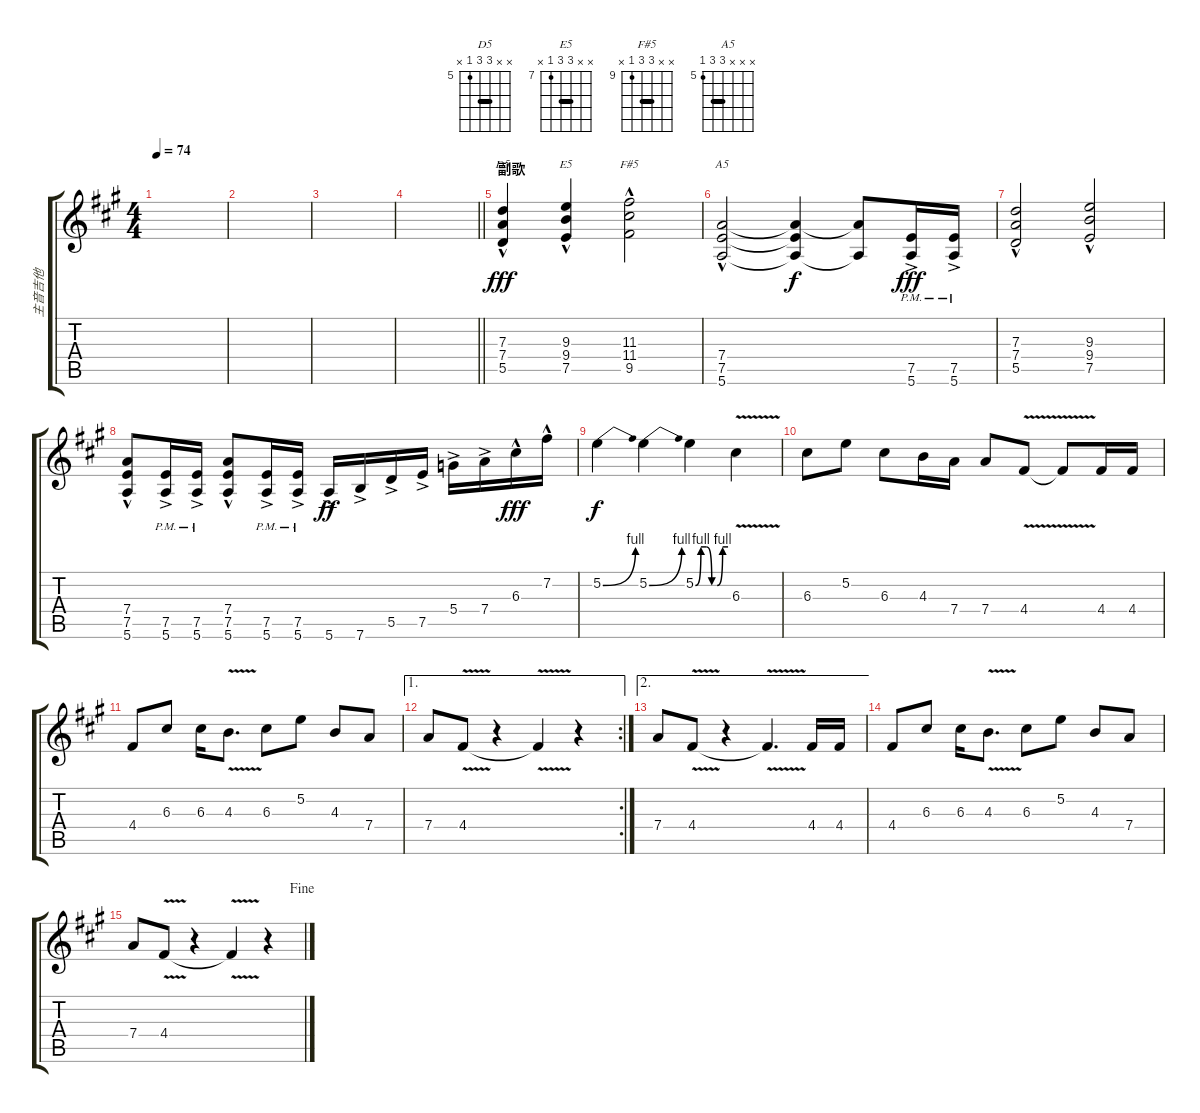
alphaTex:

\track ("主音吉他" "主音吉他") {instrument acousticguitarsteel}
\staff {score tabs}
\tuning (E4 B3 G3 D3 A2 E2) {hide}
\chord ("D5" x x 7 7 5 x) {firstfret 5 barre 7}
\chord ("E5" x x 9 9 7 x) {firstfret 7 barre 9}
\chord ("F#5" x x 11 11 9 x) {firstfret 9 barre 11}
\chord ("A5" x x x 7 7 5) {firstfret 5 barre 7}
\ts (4 4)
\tempo 74
\clef g2
\ks a
|
|
|
\barLineRight lightlight
|
\section ("" "副歌")
(7.3{hac} 7.4{hac} 5.5{hac}).4{ch "D5" dy fff instrument overdrivenguitar} (9.3{hac} 9.4{hac} 7.5{hac}).4{ch "E5"} (11.3{hac} 11.4{hac} 9.5{hac}).2{ch "F#5"} |
(7.4{hac} 7.5{hac} 5.6{hac}).2{ch "A5"} (7.4{t} 7.5{t} 5.6{t}).4{dy f} (7.4{t} 5.6{t}).8 (7.5{ac pm} 5.6{ac}).16{dy fff} (7.5{ac pm} 5.6{ac}).16 |
(7.3{hac} 7.4{hac} 5.5{hac}).2 (9.3{hac} 9.4{hac} 7.5{hac}).2 |
(7.4{hac} 7.5{hac} 5.6{hac}).8 (7.5{ac pm} 5.6{ac pm}).16 (7.5{ac pm} 5.6{ac pm}).16 (7.4{hac} 7.5{hac} 5.6{hac}).8 (7.5{ac pm} 5.6{ac pm}).16 (7.5{ac pm} 5.6{ac pm}).16 5.6{ac}.16{dy ff} 7.6{ac}.16 5.5{ac}.16 7.5{ac}.16 5.4{ac}.16 7.4{ac}.16 6.3{hac}.16{dy fff} 7.2{hac}.16 |
5.2{be (bend 0 0 60 4)}.4{dy f} 5.2{be (bend 0 0 60 4)}.4 5.2{be (custom 0 0 10 4 20 4 30 0 40 0 50 4 60 4)}.4 6.3{v}.4 |
6.3.8 5.2.8 6.3.8 4.3.16 7.4.16 7.4.8 4.4{v}.8 4.4{t}.8 4.4.16 4.4.16 |
4.4.8 6.3.8 6.3.16 4.3{v}.8{d} 6.3.8 5.2.8 4.3.8 7.4.8 |
\ae 1
\rc 2
7.4.8 4.4{v}.8 r.4 4.4{t}.4 r.4 |
\ae 2
7.4.8 4.4{v}.8 r.4 4.4{t}.4{d} 4.4.16 4.4.16 |
4.4.8 6.3.8 6.3.16 4.3{v}.8{d} 6.3.8 5.2.8 4.3.8 7.4.8 |
\jump fine
7.4.8{txt ""} 4.4{v}.8 r.4 4.4{t}.4 r.4
